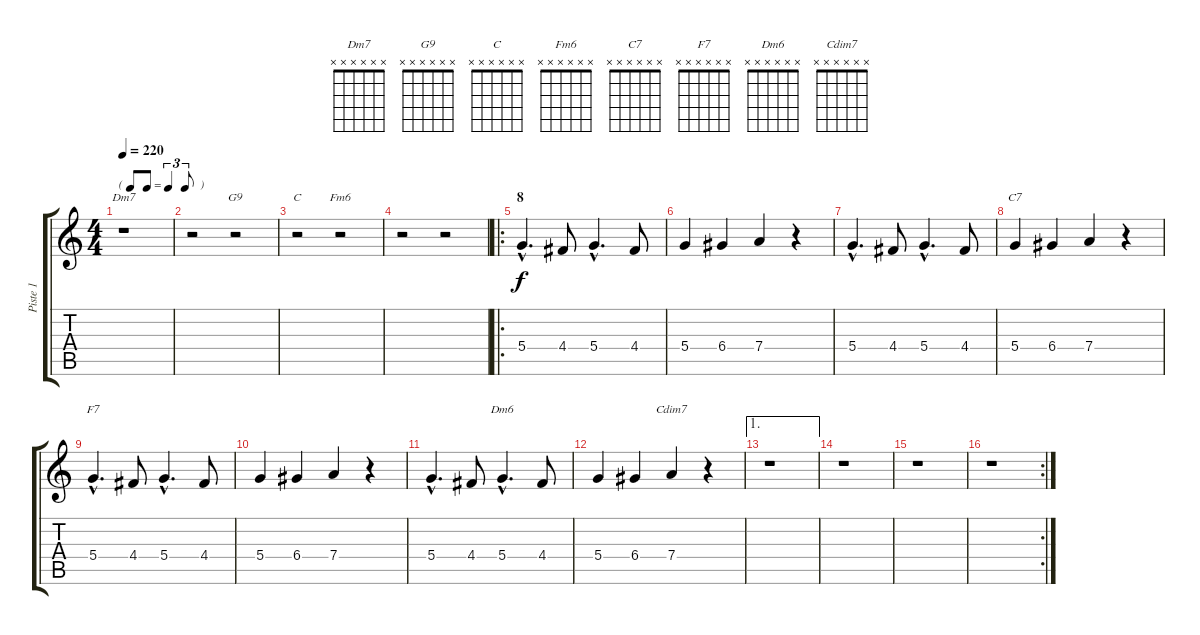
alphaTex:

\track ("Piste 1" "Piste 1") {instrument acousticguitarsteel}
\staff {score tabs}
\tuning (E4 B3 G3 D3 A2 E2) {hide}
\chord ("Dm7" x x x x x x) {firstfret 0}
\chord ("G9" x x x x x x) {firstfret 0}
\chord ("C" x x x x x x) {firstfret 0}
\chord ("Fm6" x x x x x x) {firstfret 0}
\chord ("C7" x x x x x x) {firstfret 0}
\chord ("F7" x x x x x x) {firstfret 0}
\chord ("Dm6" x x x x x x) {firstfret 0}
\chord ("Cdim7" x x x x x x) {firstfret 0}
\ts (4 4)
\tf triplet8th
\tempo 220
\clef g2
\ks c
r.1{ch "Dm7" dy f} |
r.2 r.2{ch "G9"} |
r.2{ch "C"} r.2{ch "Fm6"} |
r.2 r.2 |
\ro
\section ("" "8")
5.4{hac}.4{d} 4.4.8 5.4{hac}.4{d} 4.4.8 |
5.4.4 6.4.4 7.4.4 r.4 |
5.4{hac}.4{d} 4.4.8 5.4{hac}.4{d} 4.4.8 |
5.4.4{ch "C7"} 6.4.4 7.4.4 r.4 |
5.4{hac}.4{d ch "F7"} 4.4.8 5.4{hac}.4{d} 4.4.8 |
5.4.4 6.4.4 7.4.4 r.4 |
5.4{hac}.4{d} 4.4.8 5.4{hac}.4{d ch "Dm6"} 4.4.8 |
5.4.4 6.4.4 7.4.4{ch "Cdim7"} r.4 |
\ae 1
r.1 |
r.1 |
r.1 |
\rc 2
r.1
